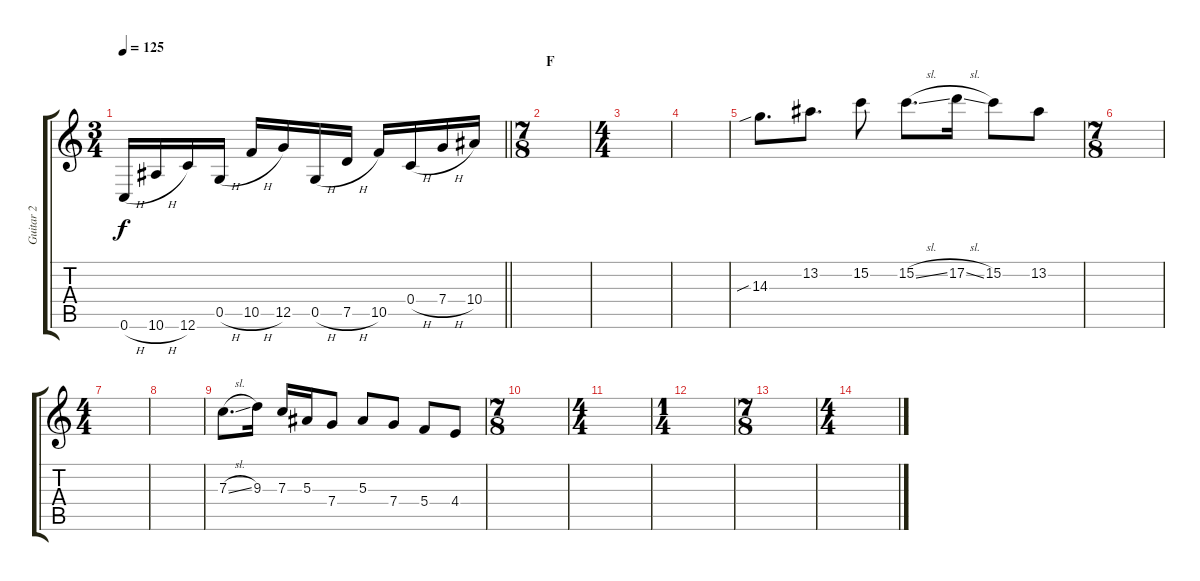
\track ("Guitar 2" "Guitar 2") {instrument overdrivenguitar}
\staff {score tabs}
\tuning (D4 A3 F3 C3 G2 C2) {hide}
\ts (3 4)
\tempo 125
\clef g2
\barLineRight lightlight
\ks c
0.6{h}.16{dy f} 10.6{h}.16 12.6.16 0.5{h}.16 10.5{h}.16 12.5.16 0.5{h}.16 7.5{h}.16 10.5.16 0.4{h}.16 7.4{h}.16 10.4.16 |
\ts (7 8)
\section ("" "F")
|
\ts (4 4)
|
|
14.3{sib}.8{d} 13.2.8{d} 15.2.8 15.2{sl}.8{d} 17.2{sl}.16 15.2.8 13.2.8 |
\ts (7 8)
|
\ts (4 4)
|
|
7.3{sl}.8{d} 9.3.16 7.3.16 5.3.16 7.4.8 5.3.8 7.4.8 5.4.8 4.4.8 |
\ts (7 8)
|
\ts (4 4)
|
\ts (1 4)
|
\ts (7 8)
|
\ts (4 4)
